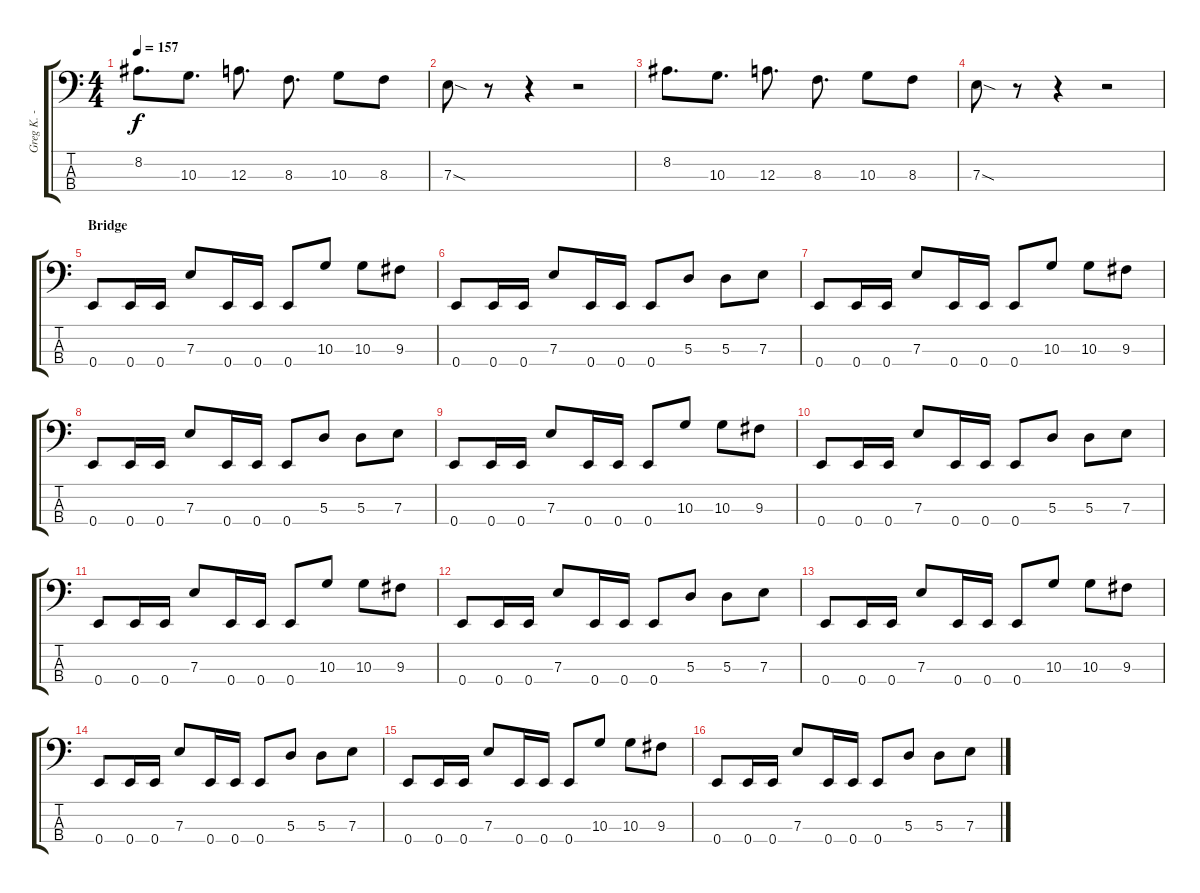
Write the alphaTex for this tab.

\track ("Greg K. - Bass" "Greg K. - ") {instrument electricbasspick}
\staff {score tabs}
\tuning (G2 D2 A1 E1) {hide}
\ts (4 4)
\tempo 157
\clef f4
\ks c
8.2.8{d dy f} 10.3.8{d} 12.3.8{d} 8.3.8{d} 10.3.8 8.3.8 |
7.3{sod}.8 r.8 r.4 r.2 |
8.2.8{d} 10.3.8{d} 12.3.8{d} 8.3.8{d} 10.3.8 8.3.8 |
7.3{sod}.8 r.8 r.4 r.2 |
\section ("" "Bridge")
0.4.8 0.4.16 0.4.16 7.3.8 0.4.16 0.4.16 0.4.8 10.3.8 10.3.8 9.3.8 |
0.4.8 0.4.16 0.4.16 7.3.8 0.4.16 0.4.16 0.4.8 5.3.8 5.3.8 7.3.8 |
0.4.8 0.4.16 0.4.16 7.3.8 0.4.16 0.4.16 0.4.8 10.3.8 10.3.8 9.3.8 |
0.4.8 0.4.16 0.4.16 7.3.8 0.4.16 0.4.16 0.4.8 5.3.8 5.3.8 7.3.8 |
0.4.8 0.4.16 0.4.16 7.3.8 0.4.16 0.4.16 0.4.8 10.3.8 10.3.8 9.3.8 |
0.4.8 0.4.16 0.4.16 7.3.8 0.4.16 0.4.16 0.4.8 5.3.8 5.3.8 7.3.8 |
0.4.8 0.4.16 0.4.16 7.3.8 0.4.16 0.4.16 0.4.8 10.3.8 10.3.8 9.3.8 |
0.4.8 0.4.16 0.4.16 7.3.8 0.4.16 0.4.16 0.4.8 5.3.8 5.3.8 7.3.8 |
0.4.8 0.4.16 0.4.16 7.3.8 0.4.16 0.4.16 0.4.8 10.3.8 10.3.8 9.3.8 |
0.4.8 0.4.16 0.4.16 7.3.8 0.4.16 0.4.16 0.4.8 5.3.8 5.3.8 7.3.8 |
0.4.8 0.4.16 0.4.16 7.3.8 0.4.16 0.4.16 0.4.8 10.3.8 10.3.8 9.3.8 |
0.4.8 0.4.16 0.4.16 7.3.8 0.4.16 0.4.16 0.4.8 5.3.8 5.3.8 7.3.8
